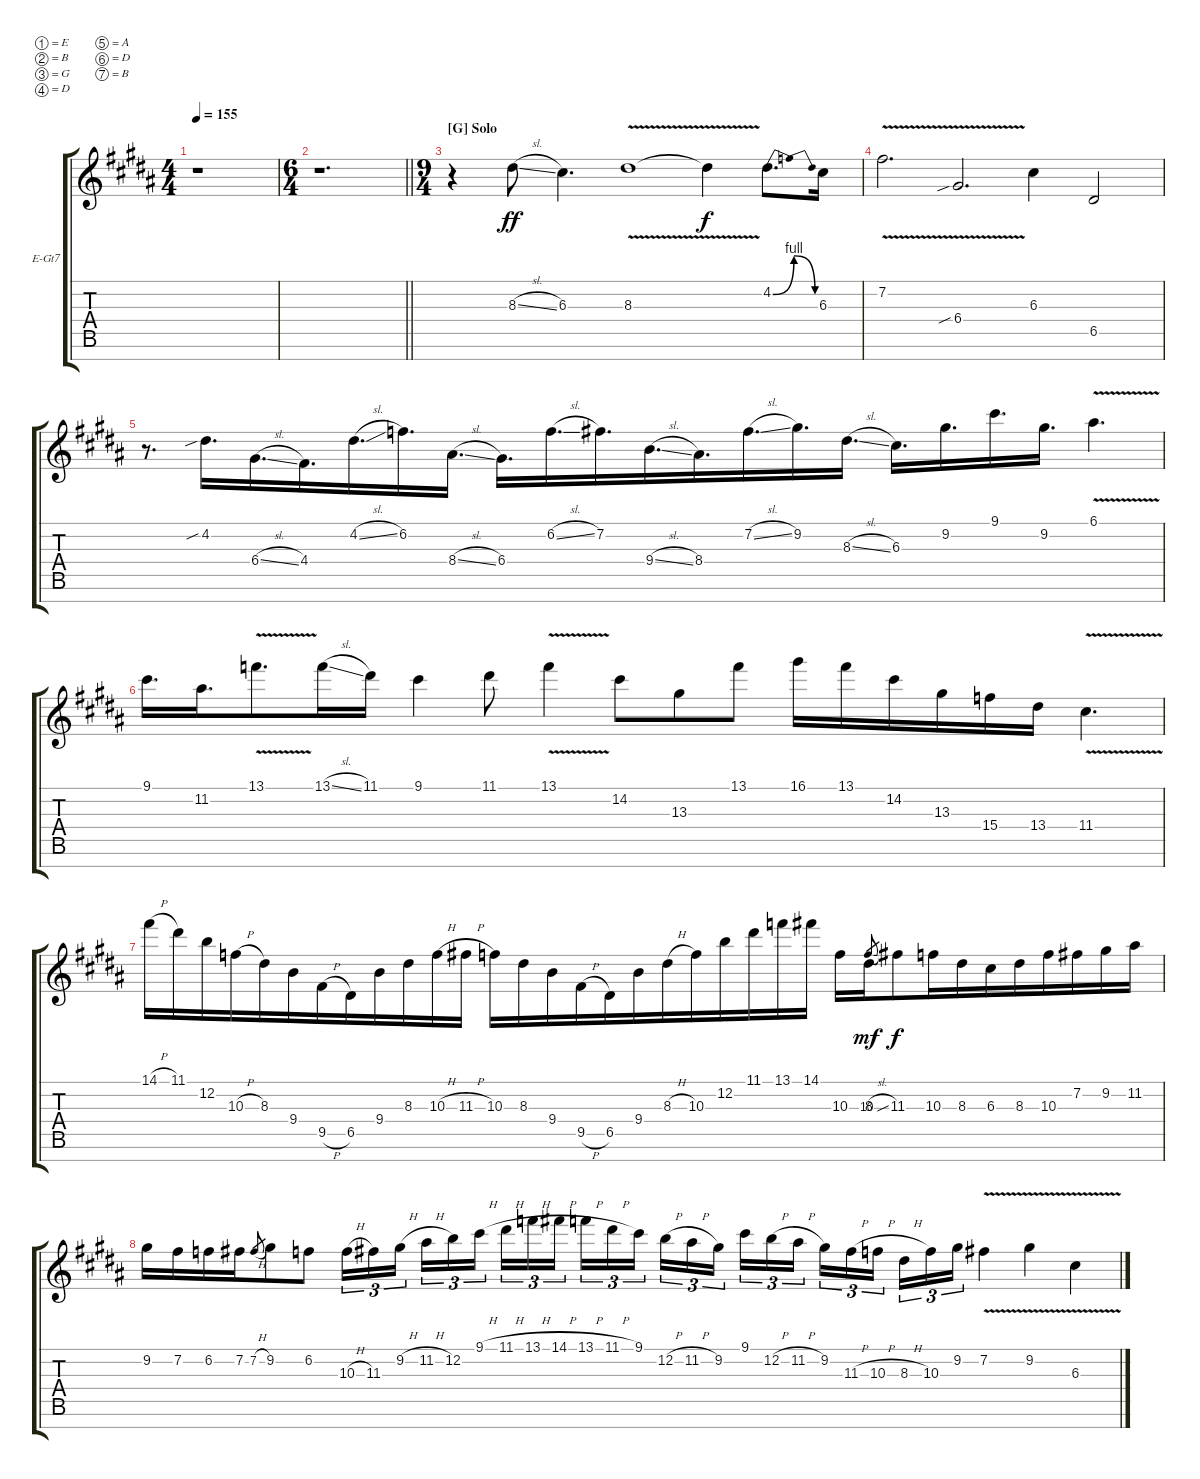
\bracketExtendMode groupsimilarinstruments
\firstSystemTrackNameOrientation horizontal
\otherSystemsTrackNameOrientation horizontal
\track ("Tosin Abasi - Lead" "E-Gt7") {instrument distortionguitar}
\staff {score tabs}
\tuning (E4 B3 G3 D3 A2 D2 B1)
\ts (4 4)
\tempo 155
\clef g2
\ks b
r.1{dy mf} |
\ts (6 4)
\beaming (8 2 2 2 6)
\barLineRight lightlight
r.1{d} |
\ts (9 4)
\beaming (8 6 6 6)
\section ("G" "Solo")
r.4 8.3{sl}.8{dy ff} 6.3.4{d} 8.3{v}.1 8.3{v t}.4{dy f} 4.2{be (bendrelease 0 0 30 4 30 4 60 0)}.8{d} 6.3.16 |
7.2{v}.2{d} 6.4{v sib}.2{d} 6.3.4 6.5.2 |
r.8{d} 4.2{sib}.16{d} 6.4{sl}.16{d} 4.4.16{d} 4.2{sl}.16{d} 6.2.16{d} 8.4{sl}.16{d} 6.4.16{d} 6.2{sl}.16{d} 7.2.16{d} 9.4{sl}.16{d} 8.4.16{d} 7.2{sl}.16{d} 9.2.16{d} 8.3{sl}.16{d} 6.3.16{d} 9.2.16{d} 9.1.16{d} 9.2.16{d} 6.1{v}.4{d} |
9.1.16{d} 11.2.16{d} 13.1{v}.8{d} 13.1{sl}.16 11.1.16 9.1.4 11.1.8 13.1{v}.4 14.2.8 13.3.8 13.1.8 16.1.16 13.1.16 14.2.16 13.3.16 15.4.16 13.4.16 11.4{v}.4{d} |
14.1{h}.16 11.1.16 12.2.16 10.3{h}.16 8.3.16 9.4.16 9.5{h}.16 6.5.16 9.4.16 8.3.16 10.3{h}.16 11.3{h}.16 10.3.16 8.3.16 9.4.16 9.5{h}.16 6.5.16 9.4.16 8.3{h}.16 10.3.16 12.2.16 11.1.16 13.1.16 14.1.16 10.3.16 8.3.16 10.3{sl}.8{gr dy mf} 11.3.8{dy f} 10.3.16 8.3.16 6.3.16 8.3.16 10.3.16 7.2.16 9.2.16 11.2.16 |
9.2.16 7.2.16 6.2.16 7.2.16 7.2{h}.8{gr} 9.2.8 6.2.8 10.3{h}.16{tu (3 2)} 11.3.16{tu (3 2)} 9.2{h}.16{tu (3 2)} 11.2{h}.16{tu (3 2)} 12.2.16{tu (3 2)} 9.1{h}.16{tu (3 2)} 11.1{h}.16{tu (3 2)} 13.1{h}.16{tu (3 2)} 14.1{h}.16{tu (3 2)} 13.1{h}.16{tu (3 2)} 11.1{h}.16{tu (3 2)} 9.1.16{tu (3 2)} 12.2{h}.16{tu (3 2)} 11.2{h}.16{tu (3 2)} 9.2.16{tu (3 2)} 9.1.16{tu (3 2)} 12.2{h}.16{tu (3 2)} 11.2{h}.16{tu (3 2)} 9.2.16{tu (3 2)} 11.3{h}.16{tu (3 2)} 10.3{h}.16{tu (3 2)} 8.3{h}.16{tu (3 2)} 10.3.16{tu (3 2)} 9.2.16{tu (3 2)} 7.2{v}.4 9.2{v}.4 6.3{v}.4
